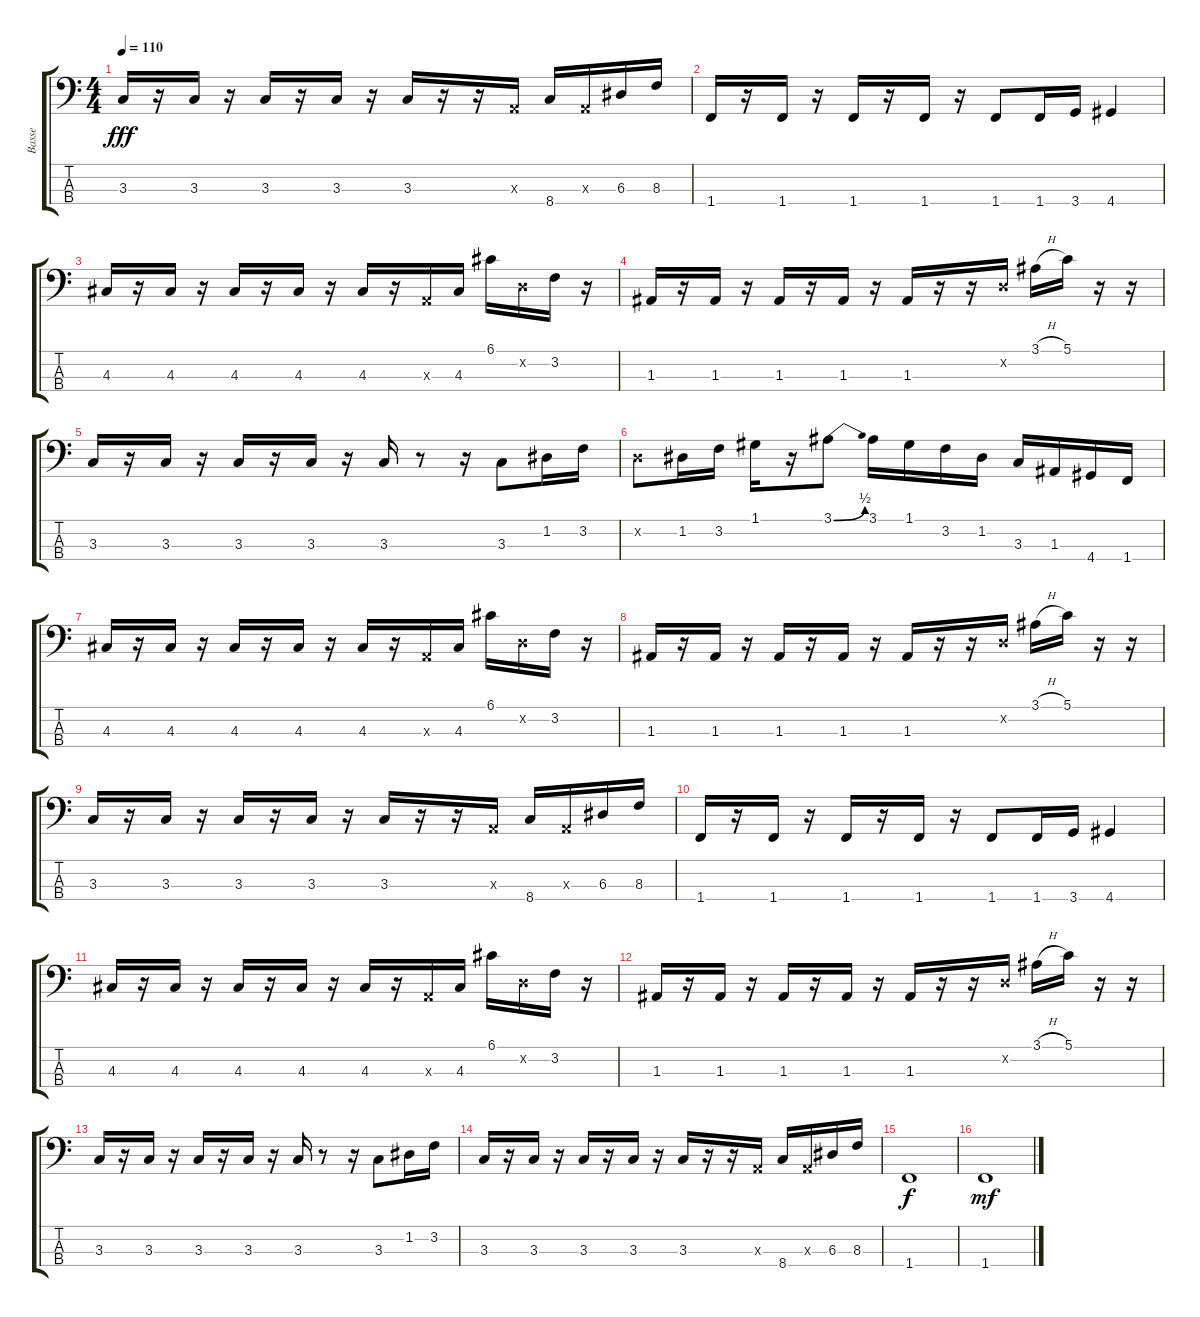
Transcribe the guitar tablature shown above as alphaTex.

\track ("Basse" "Basse") {instrument electricbassfinger}
\staff {score tabs}
\tuning (G2 D2 A1 E1) {hide}
\ts (4 4)
\tempo 110
\clef f4
\ks c
3.3.16{dy fff instrument electricbassfinger} r.16 3.3.16 r.16 3.3.16 r.16 3.3.16 r.16 3.3.16 r.16 r.16 0.3{x}.16{instrument slapbass1} 8.4.16 0.3{x}.16 6.3.16 8.3.16 |
1.4.16{instrument electricbassfinger} r.16 1.4.16 r.16 1.4.16 r.16 1.4.16 r.16 1.4.8 1.4.16 3.4.16 4.4.4 |
4.3.16 r.16 4.3.16 r.16 4.3.16 r.16 4.3.16 r.16 4.3.16 r.16 0.3{x}.16 4.3.16{instrument slapbass1} 6.1.16 0.2{x}.16 3.2.16 r.16 |
1.3.16{instrument electricbassfinger} r.16 1.3.16 r.16 1.3.16 r.16 1.3.16 r.16 1.3.16 r.16 r.16 0.2{x}.16{instrument slapbass1} 3.1{h}.16 5.1.16 r.16 r.16 |
3.3.16{instrument electricbassfinger} r.16 3.3.16 r.16 3.3.16 r.16 3.3.16 r.16 3.3.16 r.8 r.16 3.3.8{instrument slapbass1} 1.2.16 3.2.16 |
0.2{x}.8 1.2.16 3.2.16 1.1.16 r.16 3.1{be (bend 0 0 60 2)}.8 3.1.16 1.1.16 3.2.16 1.2.16 3.3.16 1.3.16 4.4.16 1.4.16 |
4.3.16 r.16 4.3.16 r.16 4.3.16 r.16 4.3.16 r.16 4.3.16 r.16 0.3{x}.16 4.3.16{instrument slapbass1} 6.1.16 0.2{x}.16 3.2.16 r.16 |
1.3.16{instrument electricbassfinger} r.16 1.3.16 r.16 1.3.16 r.16 1.3.16 r.16 1.3.16 r.16 r.16 0.2{x}.16{instrument slapbass1} 3.1{h}.16 5.1.16 r.16 r.16 |
3.3.16{instrument electricbassfinger} r.16 3.3.16 r.16 3.3.16 r.16 3.3.16 r.16 3.3.16 r.16 r.16 0.3{x}.16{instrument slapbass1} 8.4.16 0.3{x}.16 6.3.16 8.3.16 |
1.4.16{instrument electricbassfinger} r.16 1.4.16 r.16 1.4.16 r.16 1.4.16 r.16 1.4.8 1.4.16 3.4.16 4.4.4 |
4.3.16 r.16 4.3.16 r.16 4.3.16 r.16 4.3.16 r.16 4.3.16 r.16 0.3{x}.16 4.3.16{instrument slapbass1} 6.1.16 0.2{x}.16 3.2.16 r.16 |
1.3.16{instrument electricbassfinger} r.16 1.3.16 r.16 1.3.16 r.16 1.3.16 r.16 1.3.16 r.16 r.16 0.2{x}.16{instrument slapbass1} 3.1{h}.16 5.1.16 r.16 r.16 |
3.3.16{instrument electricbassfinger} r.16 3.3.16 r.16 3.3.16 r.16 3.3.16 r.16 3.3.16 r.8 r.16 3.3.8{instrument slapbass1} 1.2.16 3.2.16 |
3.3.16{instrument electricbassfinger} r.16 3.3.16 r.16 3.3.16 r.16 3.3.16 r.16 3.3.16 r.16 r.16 0.3{x}.16{instrument slapbass1} 8.4.16 0.3{x}.16 6.3.16 8.3.16 |
1.4.1{dy f instrument electricbassfinger} |
1.4.1{dy mf}
